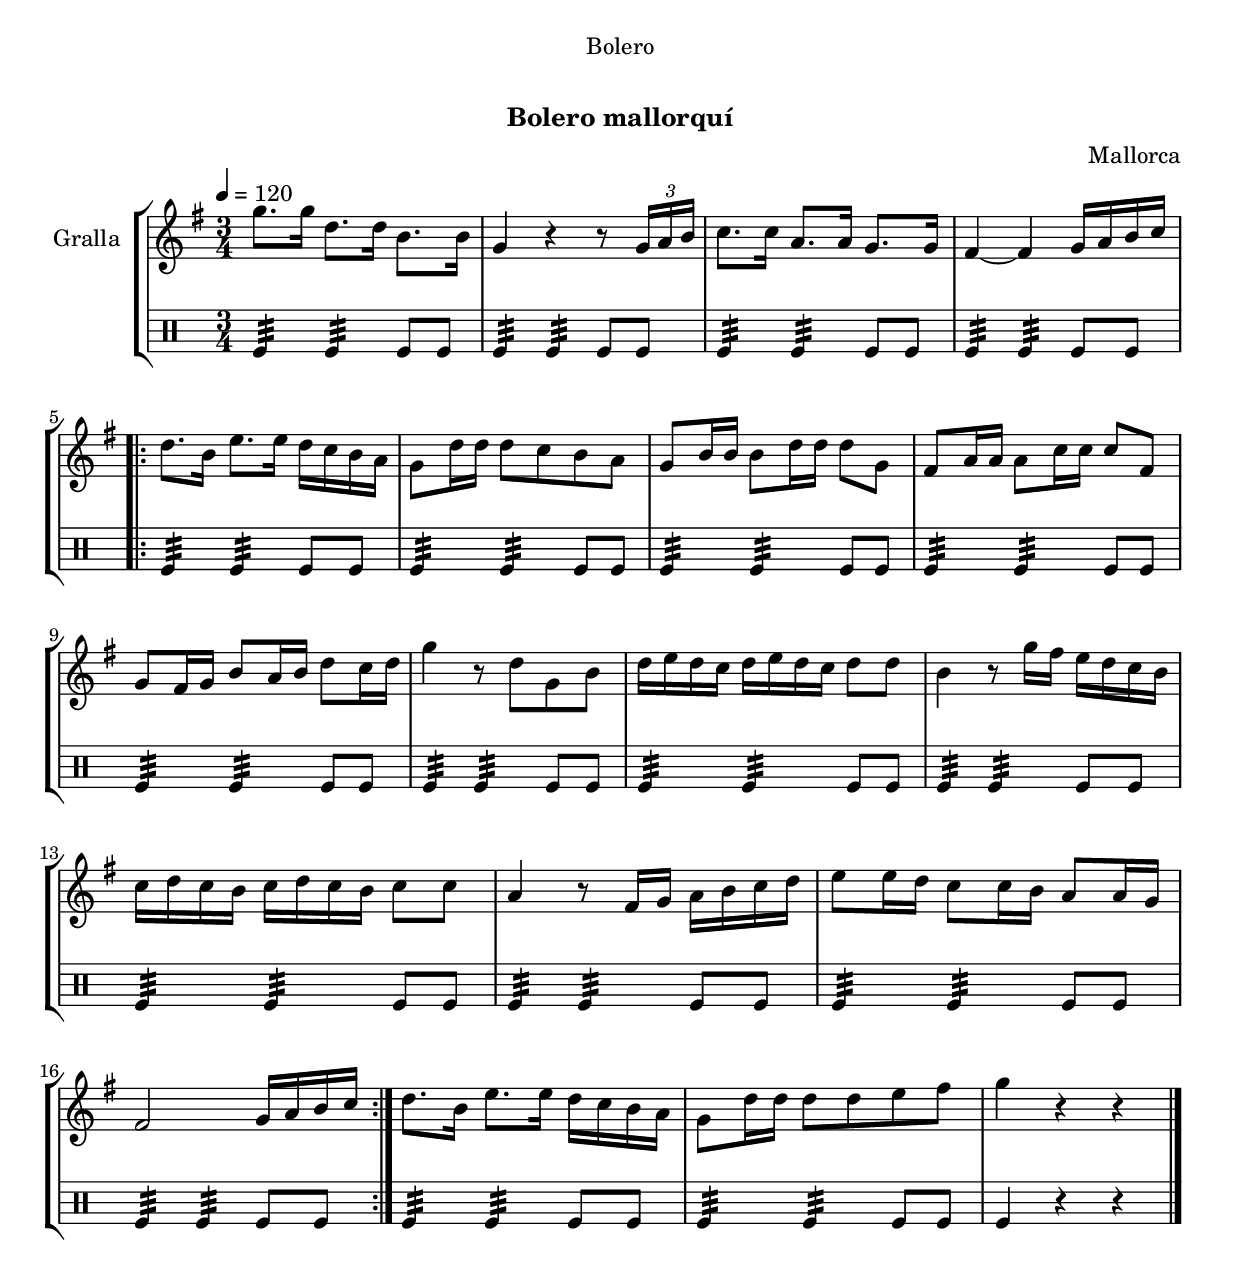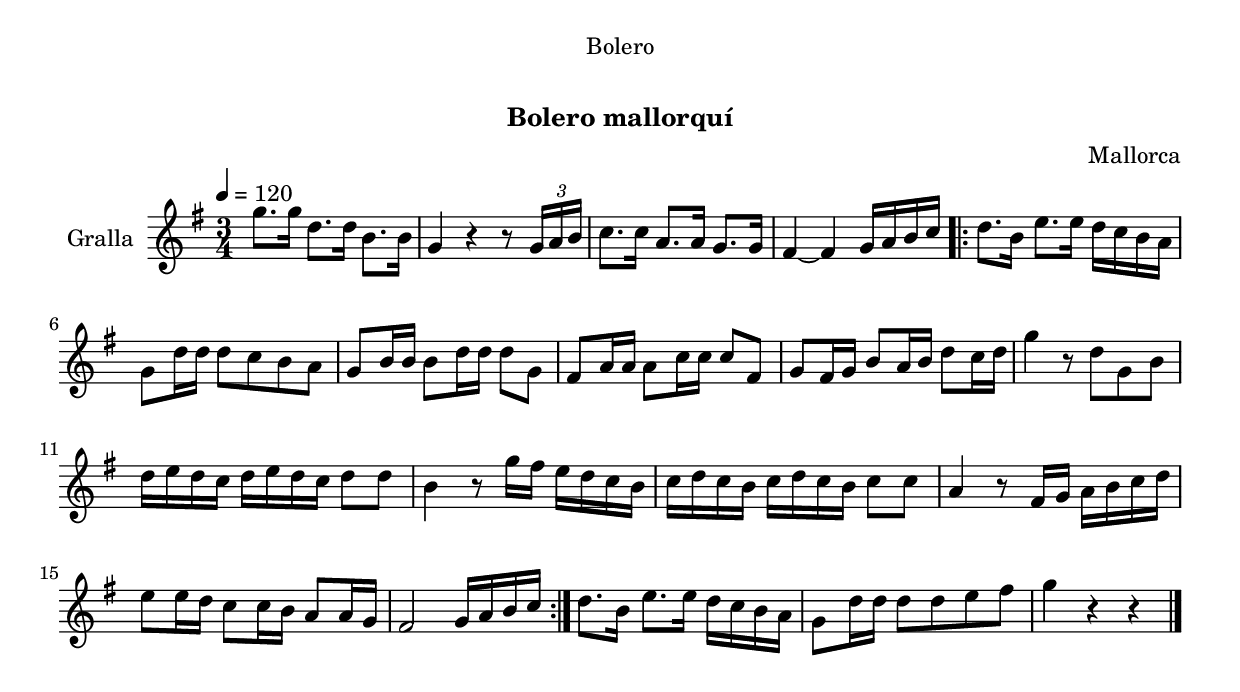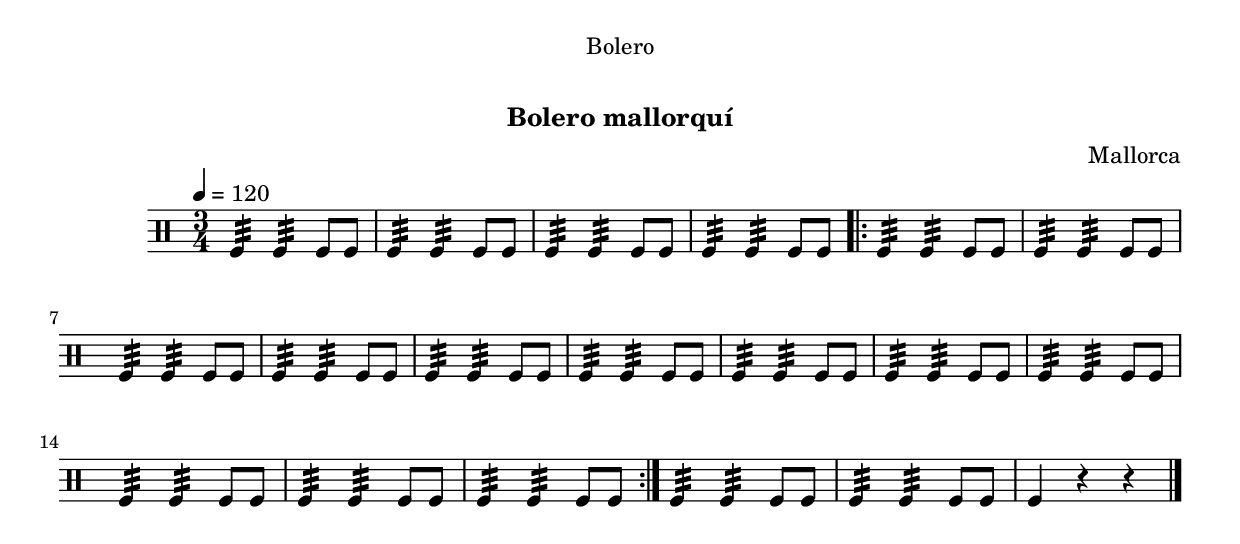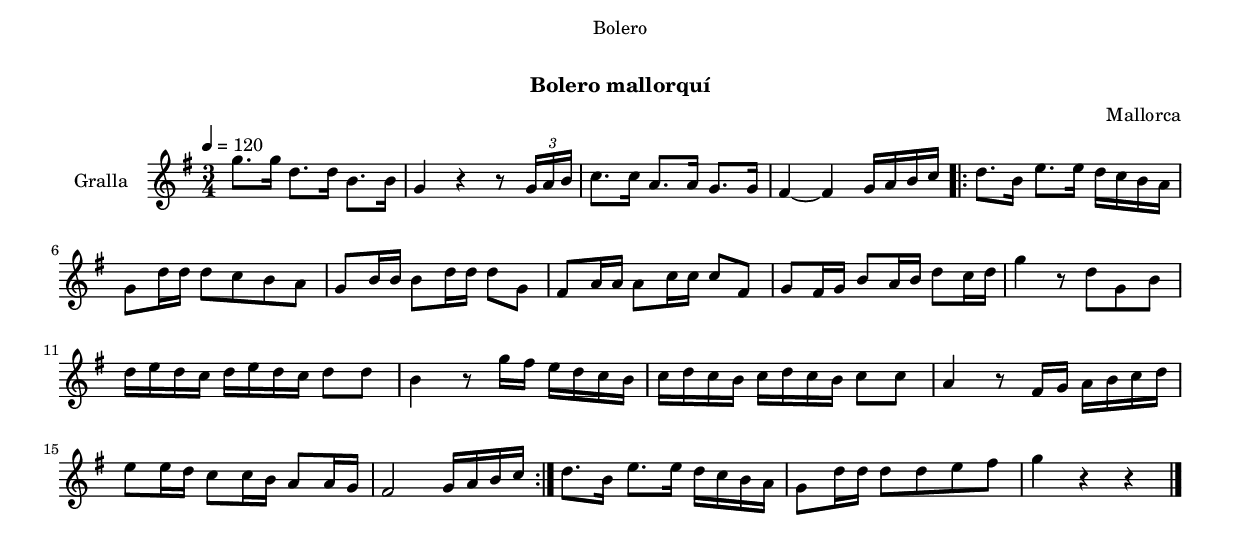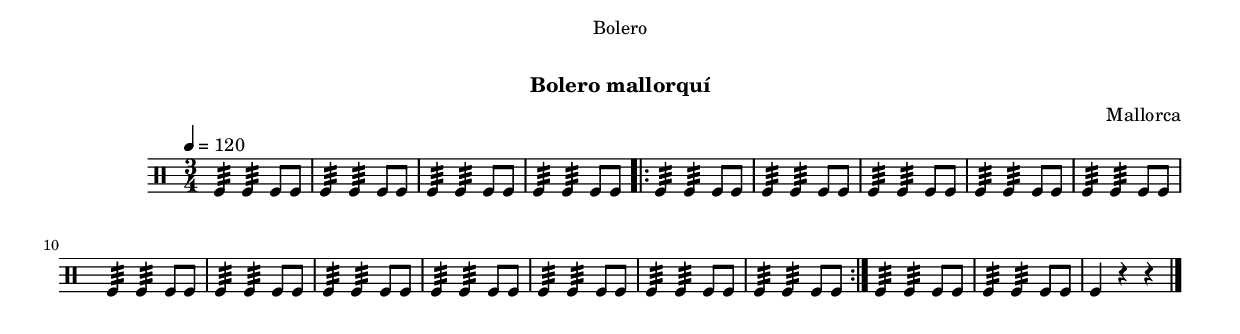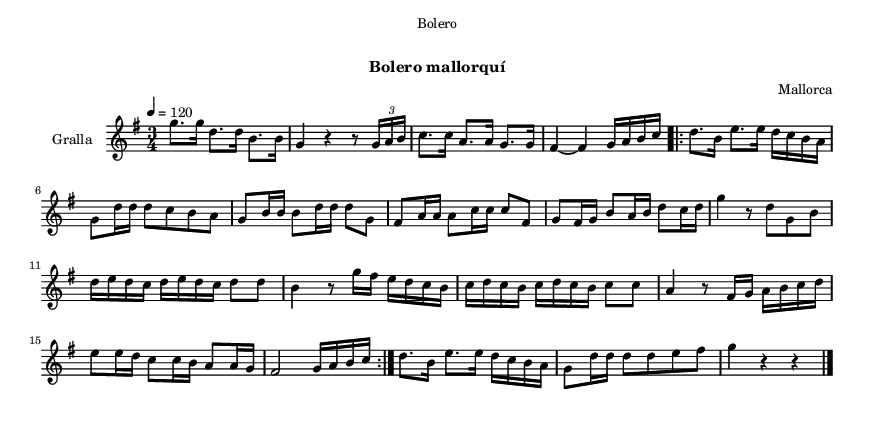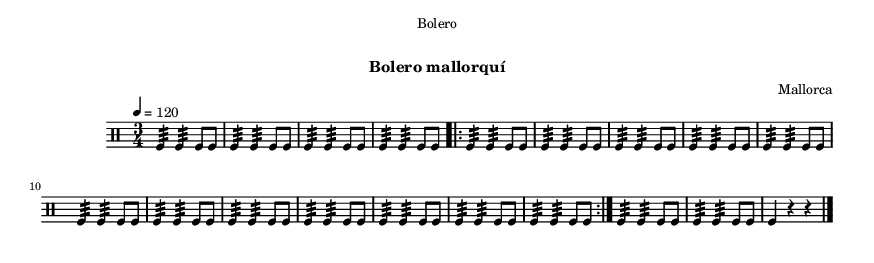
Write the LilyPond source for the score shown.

\version "2.16.0"

\header {
  dedication="Bolero"
  title="         "
  subtitle="Bolero mallorquí"
  subsubtitle=""
  poet=""
  meter=""
  piece=""
  composer="Mallorca"
  arranger=""
  opus=""
  instrument=""
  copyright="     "
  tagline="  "
}

liniaroAa =
\relative g''
{
  \tempo 4=120
  \clef treble
  \key g \major
  \time 3/4
  g8. g16 d8. d16 b8. b16  |
  g4 r r8 \times 2/3 { g16 a b }  |
  c8. c16 a8. a16 g8. g16  |
  fis4 ~ fis g16 a b c  |
  %05
  \repeat volta 2 { d8. b16 e8. e16 d c b a  |
  g8 d'16 d d8 c b a  |
  g8 b16 b b8 d16 d d8 g,  |
  fis8 a16 a a8 c16 c c8 fis,  |
  g8 fis16 g b8 a16 b d8 c16 d  |
  %10
  g4 r8 d g, b  |
  d16 e d c d e d c d8 d  |
  b4 r8 g'16 fis e d c b  |
  c16 d c b c d c b c8 c  |
  a4 r8 fis16 g a b c d  |
  %15
  e8 e16 d c8 c16 b a8 a16 g  |
  fis2 g16 a b c  | }
  d8. b16 e8. e16 d c b a  |
  g8 d'16 d d8 d e fis  |
  g4 r r  \bar "|."
}

liniaroAb =
\drummode
{
  \tempo 4=120
  \time 3/4
  tomfl4:32 tomfl:32 tomfl8 tomfl  |
  tomfl4:32 tomfl:32 tomfl8 tomfl  |
  tomfl4:32 tomfl:32 tomfl8 tomfl  |
  tomfl4:32 tomfl:32 tomfl8 tomfl  |
  %05
  \repeat volta 2 { tomfl4:32 tomfl:32 tomfl8 tomfl  |
  tomfl4:32 tomfl:32 tomfl8 tomfl  |
  tomfl4:32 tomfl:32 tomfl8 tomfl  |
  tomfl4:32 tomfl:32 tomfl8 tomfl  |
  tomfl4:32 tomfl:32 tomfl8 tomfl  |
  %10
  tomfl4:32 tomfl:32 tomfl8 tomfl  |
  tomfl4:32 tomfl:32 tomfl8 tomfl  |
  tomfl4:32 tomfl:32 tomfl8 tomfl  |
  tomfl4:32 tomfl:32 tomfl8 tomfl  |
  tomfl4:32 tomfl:32 tomfl8 tomfl  |
  %15
  tomfl4:32 tomfl:32 tomfl8 tomfl  |
  tomfl4:32 tomfl:32 tomfl8 tomfl  | }
  tomfl4:32 tomfl:32 tomfl8 tomfl  |
  tomfl4:32 tomfl:32 tomfl8 tomfl  |
  tomfl4 r r  \bar "|."
}

\book {

\paper {
  print-page-number = false
  #(set-paper-size "a4")
  #(layout-set-staff-size 20)
}

\bookpart {
  \score {
    \new StaffGroup {
      \override Score.RehearsalMark #'self-alignment-X = #LEFT
      <<
        \new Staff \with {instrumentName = #"Gralla" } \liniaroAa
        \new DrumStaff \with {instrumentName = #"" } \liniaroAb
      >>
    }
    \layout {}
  }\score { \unfoldRepeats
    \new StaffGroup {
      \override Score.RehearsalMark #'self-alignment-X = #LEFT
      <<
        \new Staff \with {instrumentName = #"Gralla" } \liniaroAa
        \new DrumStaff \with {instrumentName = #"" } \liniaroAb
      >>
    }
    \midi {}
  }
}

\bookpart {
  \header {}
  \score {
    \new StaffGroup {
      \override Score.RehearsalMark #'self-alignment-X = #LEFT
      <<
        \new Staff \with {instrumentName = #"Gralla" } \liniaroAa
      >>
    }
    \layout {}
  }\score { \unfoldRepeats
    \new StaffGroup {
      \override Score.RehearsalMark #'self-alignment-X = #LEFT
      <<
        \new Staff \with {instrumentName = #"Gralla" } \liniaroAa
      >>
    }
    \midi {}
  }
}

\bookpart {
  \header {}
  \score {
    \new StaffGroup {
      \override Score.RehearsalMark #'self-alignment-X = #LEFT
      <<
        \new DrumStaff \with {instrumentName = #"" } \liniaroAb
      >>
    }
    \layout {}
  }\score { \unfoldRepeats
    \new StaffGroup {
      \override Score.RehearsalMark #'self-alignment-X = #LEFT
      <<
        \new DrumStaff \with {instrumentName = #"" } \liniaroAb
      >>
    }
    \midi {}
  }
}

}

\book {

\paper {
  print-page-number = false
  #(set-paper-size "a5landscape")
  #(layout-set-staff-size 16)
}

\bookpart {
  \header {}
  \score {
    \new StaffGroup {
      \override Score.RehearsalMark #'self-alignment-X = #LEFT
      <<
        \new Staff \with {instrumentName = #"Gralla" } \liniaroAa
      >>
    }
    \layout {}
  }
}

\bookpart {
  \header {}
  \score {
    \new StaffGroup {
      \override Score.RehearsalMark #'self-alignment-X = #LEFT
      <<
        \new DrumStaff \with {instrumentName = #"" } \liniaroAb
      >>
    }
    \layout {}
  }
}

}

\book {

\paper {
  print-page-number = false
  #(set-paper-size "a6landscape")
  #(layout-set-staff-size 12)
}

\bookpart {
  \header {}
  \score {
    \new StaffGroup {
      \override Score.RehearsalMark #'self-alignment-X = #LEFT
      <<
        \new Staff \with {instrumentName = #"Gralla" } \liniaroAa
      >>
    }
    \layout {}
  }
}

\bookpart {
  \header {}
  \score {
    \new StaffGroup {
      \override Score.RehearsalMark #'self-alignment-X = #LEFT
      <<
        \new DrumStaff \with {instrumentName = #"" } \liniaroAb
      >>
    }
    \layout {}
  }
}

}

